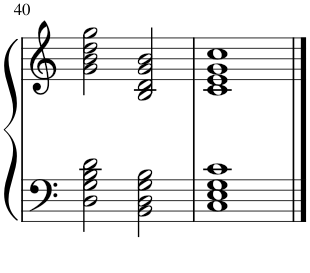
**kern	**kern
*part1	*part1
*staff2	*staff1
*I"Piano	*
*I'Pno.	*
!!LO:PB:g=z
*clefF4	*clefG2
*k[]	*k[]
*M4/4	*M4/4
=40	=40
2D\ 2G\ 2B\ 2d\	2g\ 2b\ 2dd\ 2gg\
2BB\ 2D\ 2G\ 2B\	2B/ 2d/ 2g/ 2b/
=41	=41
1C 1E 1G 1c	1c 1e 1g 1cc
==	==
*-	*-
